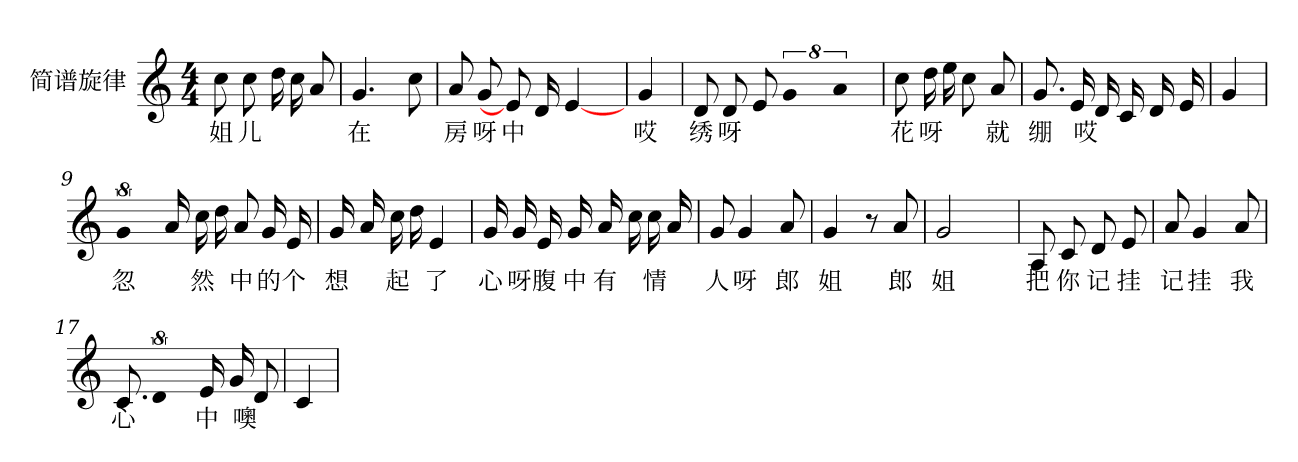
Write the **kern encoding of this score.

**kern	**text
*part1	*part1
*staff1	*staff1
*I"简谱旋律	*
*k[]	*
*M4/4	*
=1	=1
8cc	姐
8cc	儿
16dd	.
16cc	.
8a	.
=2	=2
4.g	在
8cc	.
=3	=3
8a	房
8g	呀
8e]	中
16d	.
!LO:N:vis=4	!
[4..e	.
=4	=4
4g	哎
=5	=5
8d	绣
8d	呀
8e	.
!LO:N:vis=4	!
16%5g	.
!LO:N:vis=4	!
16%5a	.
=6	=6
8cc	花
16dd	呀
16ee	.
8cc	.
8a	就
=7	=7
8.g	绷
16e	.
16d	哎
16c	.
16d	.
16e	.
=8	=8
4g	.
=9	=9
!LO:N:vis=4	!
16%5g	忽
16a	.
16cc	然
16dd	.
8a	中
16g	的
16e	个
=10	=10
16g	想
16a	.
16cc	起
16dd	.
4e	了
=11	=11
16g	心
16g	呀
16e	腹
16g	中
16a	有
16cc	.
16cc	情
16a	.
=12	=12
8g	人
4g	呀
8a	郎
=13	=13
4g	姐
8r	.
8a	郎
=14	=14
!LO:N:vis=2	!
2.g	姐
=15	=15
8A	把
8c	你
8d	记
8e	挂
=16	=16
8a	记
4g	挂
8a	我
=17	=17
8.c	心
!LO:N:vis=4	!
16%5d	.
16e	中
16g	.
8d	噢
=18	=18
4c	.
=	=
*-	*-
